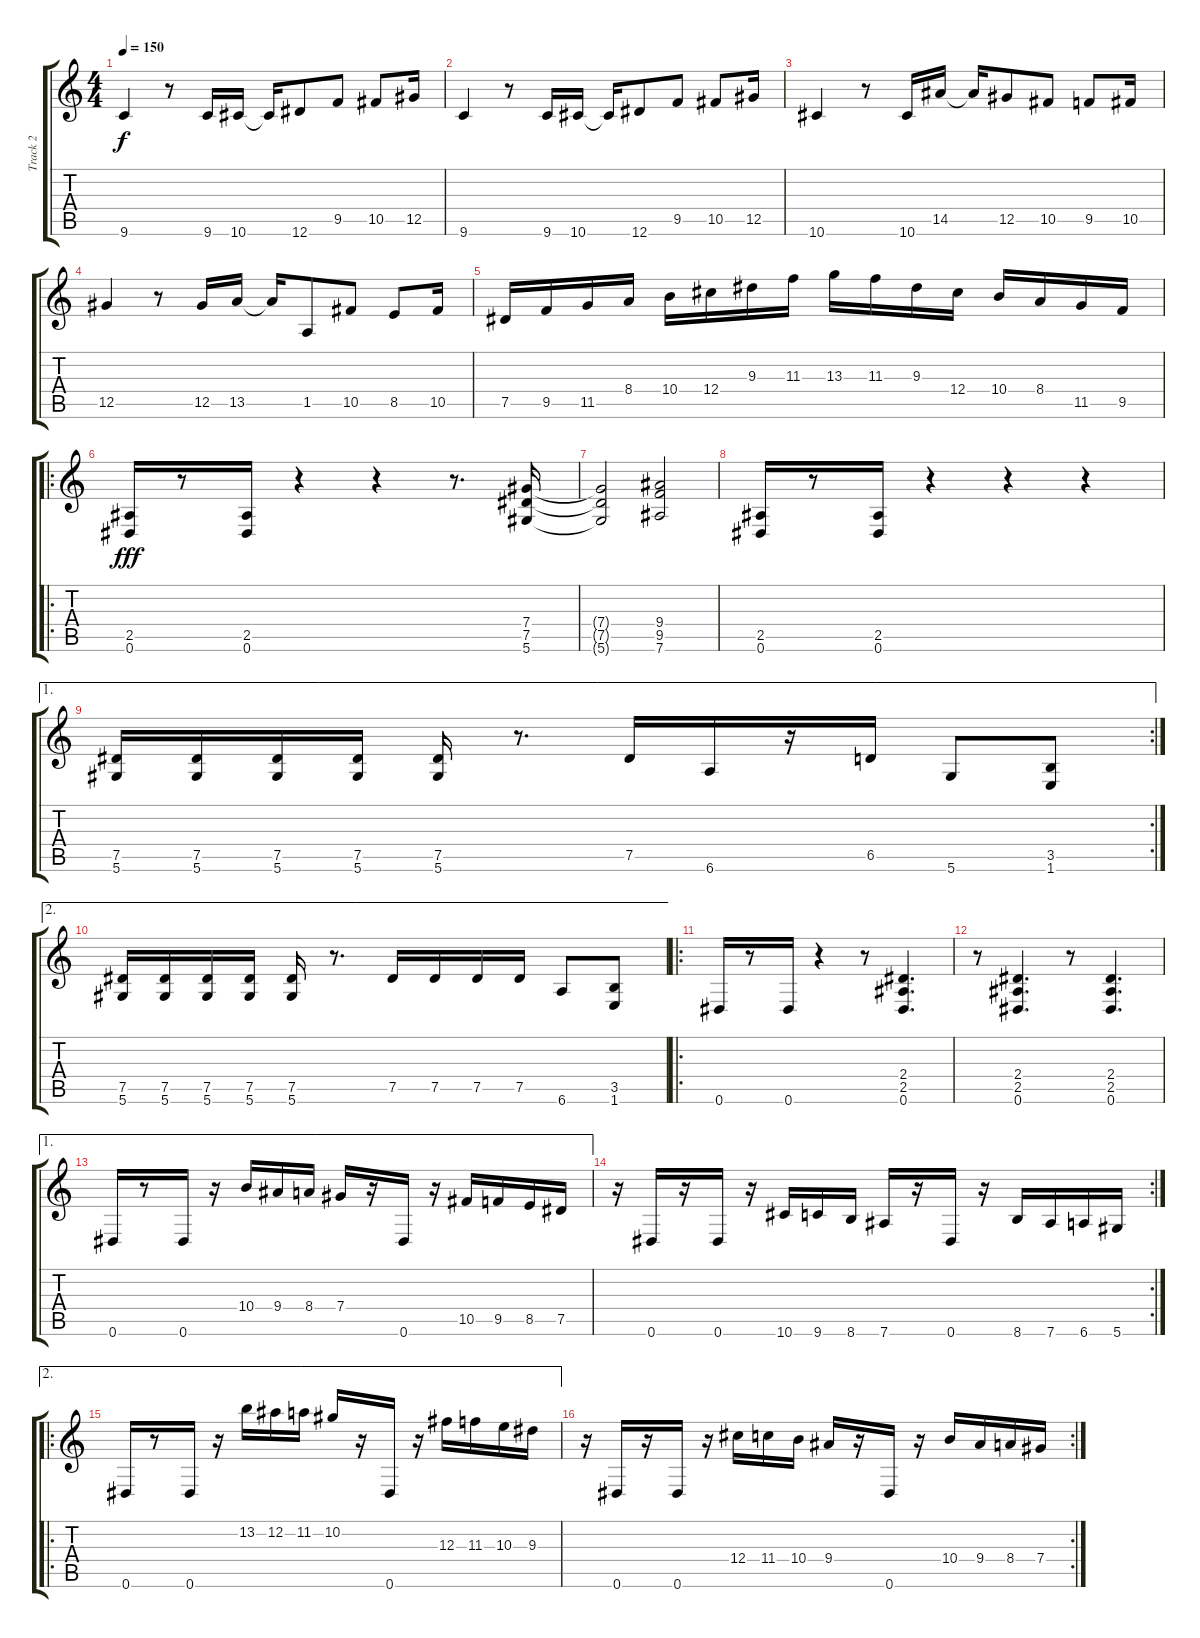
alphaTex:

\track ("Track 2" "Track 2") {instrument acousticguitarsteel}
\staff {score tabs}
\tuning (Eb4 Bb3 Gb3 Db3 Ab2 Eb2) {hide}
\ts (4 4)
\tempo 150
\clef g2
\ks c
9.6.4{dy f} r.8 9.6.16 10.6.16 10.6{t}.16 12.6.8 9.5.8 10.5.8 12.5.16 |
9.6.4 r.8 9.6.16 10.6.16 10.6{t}.16 12.6.8 9.5.8 10.5.8 12.5.16 |
10.6.4 r.8 10.6.16 14.5.16 14.5{t}.16 12.5.8 10.5.8 9.5.8 10.5.16 |
12.5.4 r.8 12.5.16 13.5.16 13.5{t}.16 1.5.8 10.5.8 8.5.8 10.5.16 |
7.5.16 9.5.16 11.5.16 8.4.16 10.4.16 12.4.16 9.3.16 11.3.16 13.3.16 11.3.16 9.3.16 12.4.16 10.4.16 8.4.16 11.5.16 9.5.16 |
\ro
(2.5 0.6).16{dy fff} r.8 (2.5 0.6).16 r.4 r.4 r.8{d} (7.4 7.5 5.6).16 |
(7.4{t} 7.5{t} 5.6{t}).2 (9.4 9.5 7.6).2 |
(2.5 0.6).16 r.8 (2.5 0.6).16 r.4 r.4 r.4 |
\ae 1
\rc 2
(7.5 5.6).16 (7.5 5.6).16 (7.5 5.6).16 (7.5 5.6).16 (7.5 5.6).16 r.8{d} 7.5.16 6.6.16 r.16 6.5.16 5.6.8 (3.5 1.6).8 |
\ae 2
(7.5 5.6).16 (7.5 5.6).16 (7.5 5.6).16 (7.5 5.6).16 (7.5 5.6).16 r.8{d} 7.5.16 7.5.16 7.5.16 7.5.16 6.6.8 (3.5 1.6).8 |
\ro
0.6.16 r.8 0.6.16 r.4 r.8 (2.4 2.5 0.6).4{d} |
r.8 (2.4 2.5 0.6).4{d} r.8 (2.4 2.5 0.6).4{d} |
\ae 1
0.6.16 r.8 0.6.16 r.16 10.4.16 9.4.16 8.4.16 7.4.16 r.16 0.6.16 r.16 10.5.16 9.5.16 8.5.16 7.5.16 |
\rc 2
r.16 0.6.16 r.16 0.6.16 r.16 10.6.16 9.6.16 8.6.16 7.6.16 r.16 0.6.16 r.16 8.6.16 7.6.16 6.6.16 5.6.16 |
\ae 2
\ro
0.6.16 r.8 0.6.16 r.16 13.2.16 12.2.16 11.2.16 10.2.16 r.16 0.6.16 r.16 12.3.16 11.3.16 10.3.16 9.3.16 |
\rc 2
r.16 0.6.16 r.16 0.6.16 r.16 12.4.16 11.4.16 10.4.16 9.4.16 r.16 0.6.16 r.16 10.4.16 9.4.16 8.4.16 7.4.16
